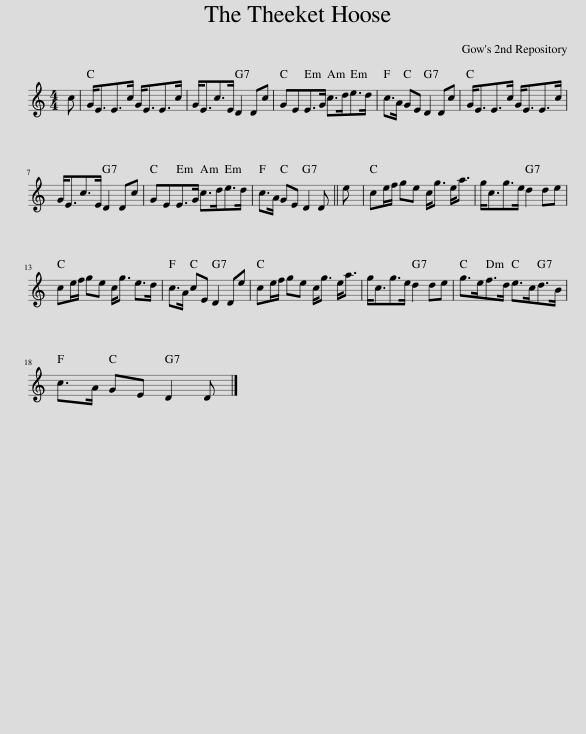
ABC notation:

X:1
L:1/8
M:4/4
I:linebreak $
K:C
V:1 treble
V:1
 c | G<EE>c G<EE>c | G<Ec>E D2 Dc | GEE>G c>de>d | c>A GE D2 Dc | %5
 G<EE>c G<EE>c |$ G<Ec>E D2 Dc | GEE>G c>de>d | c>A GE D2 D || e | %10
 ce/f/ ge c<g e<a | g<cg>e d2 de |$ ce/f/ ge c<g e>d | c>A cE D2 De | ce/f/ ge c<g e<a | %15
 g<cg>e d2 de | g>ef>d e>cd>B |$ c>A GE D2 D |] %18
